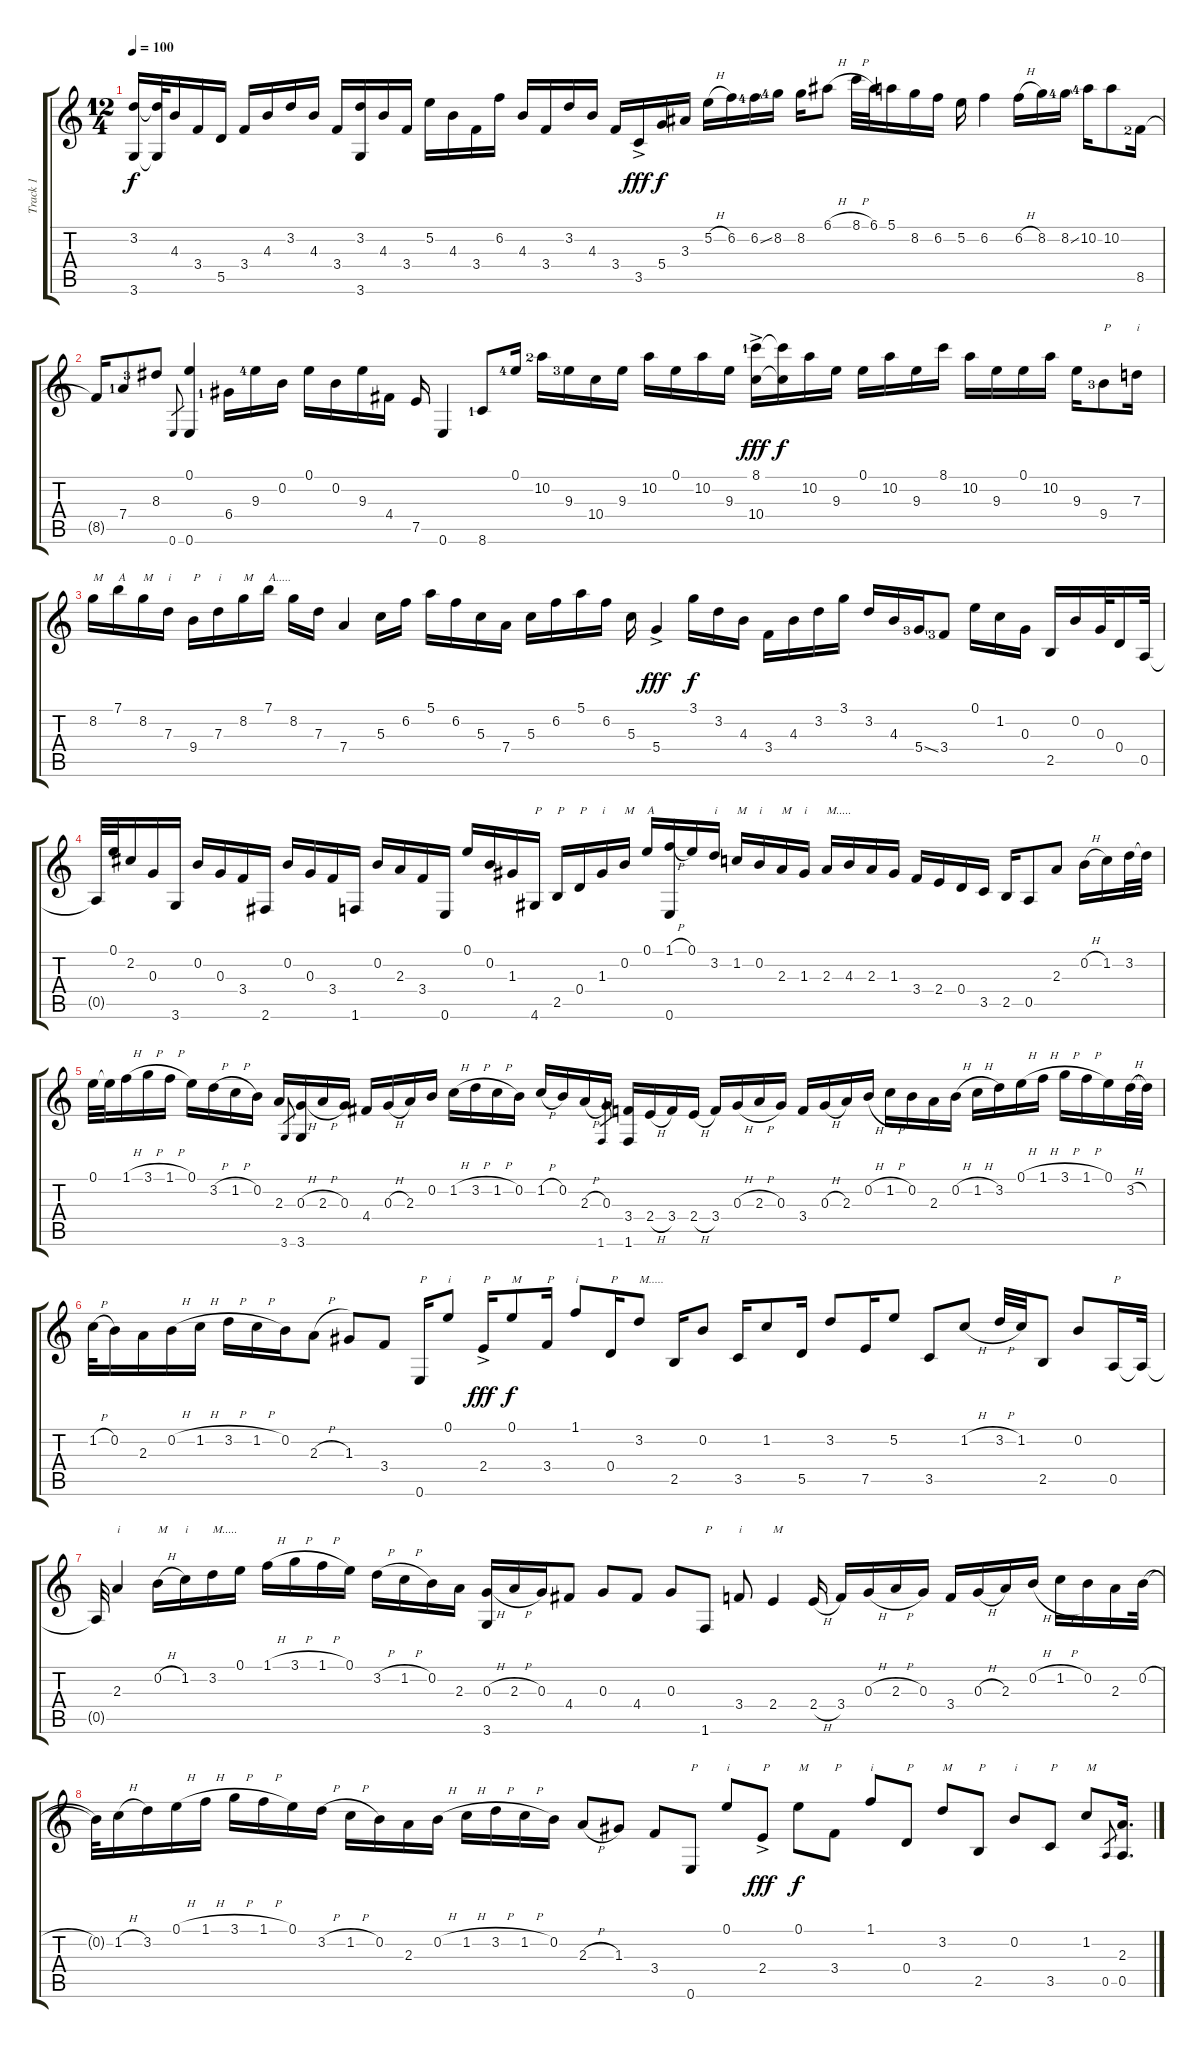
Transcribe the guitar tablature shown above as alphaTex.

\track ("Track 1" "Track 1") {instrument acousticguitarnylon}
\staff {score tabs}
\tuning (E4 B3 G3 D3 A2 E2) {hide}
\ts (12 4)
\tempo 100
\clef g2
\ks c
(3.2{t} 3.6{t}).16{dy f} (3.2{t} 3.6{t}).32 4.3.16 3.4.16 5.5.16 3.4.16 4.3.16 3.2.16 4.3.16 3.4.16 (3.2 3.6).16 4.3.16 3.4.16 5.2.16 4.3.16 3.4.16 6.2.16 4.3.16 3.4.16 3.2.16 4.3.16 3.4.16 3.5{ac}.16{dy fff} 5.4.16{dy f} 3.3.16 5.2{h}.16 6.2.16 6.2{ss lf 5}.16 8.2{lf 5}.16 8.2.16{d} 6.1{h}.8 8.1{h}.32 6.1.32 5.1.16 8.2.16 6.2.16 5.2.16 6.2.4 6.2{h}.16 8.2.16 8.2{ss lf 5}.16 10.2{lf 5}.16 10.2.8 8.5{lf 3}.16 |
8.5{t}.16 7.4{lf 2}.8 8.3{lf 4}.8 0.6.8{gr} (0.1 0.6).4 6.4{lf 2}.16 9.3{lf 5}.16 0.2.16 0.1.16 0.2.16 9.3.16 4.4.16 7.5.16 0.6.4 8.6{lf 2}.8 0.1{lf 5}.16 10.2{lf 3}.16 9.3{lf 4}.16 10.4.16 9.3.16 10.2.16 0.1.16 10.2.16 9.3.16 (8.1{ac lf 2} 10.4).16{dy fff} (8.1{t} 10.4{t}).16{dy f} 10.2.16 9.3.16 0.1.16 10.2.16 9.3.16 8.1.16 10.2.16 9.3.16 0.1.16 10.2.16 9.3.16 9.4{lf 4}.8{txt "P"} 7.3.16{txt "i"} |
8.2.16{txt "M"} 7.1.16{txt "A"} 8.2.16{txt "M"} 7.3.16{txt "i"} 9.4.16{txt "P"} 7.3.16{txt "i"} 8.2.16{txt "M"} 7.1.16{txt "A....."} 8.2.16 7.3.16 7.4.4 5.3.16 6.2.16 5.1.16 6.2.16 5.3.16 7.4.16 5.3.16 6.2.16 5.1.16 6.2.16 5.3.16 5.4{ac}.4{dy fff} 3.1.16{dy f} 3.2.16 4.3.16 3.4.16 4.3.16 3.2.16 3.1.16 3.2.16 4.3.16 5.4{ss lf 4}.16 3.4{lf 4}.8 0.1.16 1.2.16 0.3.16 2.5.16 0.2.16 0.3.32 0.4.16 0.5.32 |
0.5{t}.32 0.1.32 2.2.16 0.3.16 3.6.16 0.2.16 0.3.16 3.4.16 2.6.16 0.2.16 0.3.16 3.4.16 1.6.16 0.2.16 2.3.16 3.4.16 0.6.16 0.1.16 0.2.16 1.3.16 4.6.16{txt "P"} 2.5.16{txt "P"} 0.4.16{txt "P"} 1.3.16{txt "i"} 0.2.16{txt "M"} 0.1.16{txt "A"} (1.1{h} 0.6).16 0.1.16 3.2.16{txt "i"} 1.2.16{txt "M"} 0.2.16{txt "i"} 2.3.16{txt "M"} 1.3.16{txt "i"} 2.3.16{txt "M....."} 4.3.16 2.3.16 1.3.16 3.4.16 2.4.16 0.4.16 3.5.16 2.5.16 0.5.8 2.3.8 0.2{h}.16 1.2.16 3.2.32 3.2{t}.32 |
0.1.32 0.1{t}.32 1.1{h}.16 3.1{h}.16 1.1{h}.16 0.1.16 3.2{h}.16 1.2{h}.16 0.2.16 2.3.16 3.6.8{gr} (0.3{h} 3.6).16 2.3{h}.16 0.3.16 4.4.16 0.3{h}.16 2.3.16 0.2.16 1.2{h}.16 3.2{h}.16 1.2{h}.16 0.2.16 1.2{h}.16 0.2.16 2.3{h}.16 0.3.16 1.6.8{gr} (3.4 1.6).16 2.4{h}.16 3.4.16 2.4{h}.16 3.4.16 0.3{h}.16 2.3{h}.16 0.3.16 3.4.16 0.3{h}.16 2.3.16 0.2{h}.16 1.2{h}.16 0.2.16 2.3.16 0.2{h}.16 1.2{h}.16 3.2.16 0.1{h}.16 1.1{h}.16 3.1{h}.16 1.1{h}.16 0.1.16 3.2{h}.32 3.2{t}.32 |
1.2{h}.32 0.2.16 2.3.16 0.2{h}.16 1.2{h}.16 3.2{h}.16 1.2{h}.16 0.2.16 2.3{h}.8 1.3.8 3.4.8 0.6.16{txt "P"} 0.1.8{txt "i"} 2.4{ac}.16{txt "P" dy fff} 0.1.8{txt "M" dy f} 3.4.16{txt "P"} 1.1.8{txt "i"} 0.4.16{txt "P"} 3.2.8{txt "M....."} 2.5.16 0.2.8 3.5.16 1.2.8 5.5.16 3.2.8 7.5.16 5.2.8 3.5.8 1.2{h}.8 3.2{h}.32 1.2.32 2.5.8 0.2.8 0.5.16{txt "P"} 0.5{t}.32 |
0.5{t}.32 2.3.4{txt "i"} 0.2{h}.16{txt "M"} 1.2.16{txt "i"} 3.2.16{txt "M....."} 0.1.16 1.1{h}.16 3.1{h}.16 1.1{h}.16 0.1.16 3.2{h}.16 1.2{h}.16 0.2.16 2.3.16 (0.3{h} 3.6).16 2.3{h}.16 0.3.16 4.4.8 0.3.8 4.4.8 0.3.8 1.6.8{txt "P"} 3.4.8{txt "i"} 2.4.4{txt "M"} 2.4{h}.16 3.4.16 0.3{h}.16 2.3{h}.16 0.3.16 3.4.16 0.3{h}.16 2.3.16 0.2{h}.16 1.2{h}.16 0.2.16 2.3.16 0.2{h}.32 |
0.2{t}.32 1.2{h}.16 3.2.16 0.1{h}.16 1.1{h}.16 3.1{h}.16 1.1{h}.16 0.1.16 3.2{h}.16 1.2{h}.16 0.2.16 2.3.16 0.2{h}.16 1.2{h}.16 3.2{h}.16 1.2{h}.16 0.2.16 2.3{h}.8 1.3.8 3.4.8 0.6.8{txt "P"} 0.1.8{txt "i"} 2.4{ac}.8{txt "P" dy fff} 0.1.8{txt "M" dy f} 3.4.8{txt "P"} 1.1.8{txt "i"} 0.4.8{txt "P"} 3.2.8{txt "M"} 2.5.8{txt "P"} 0.2.8{txt "i"} 3.5.8{txt "P"} 1.2.8{txt "M"} 0.5.8{gr} (2.3 0.5).16{d}
